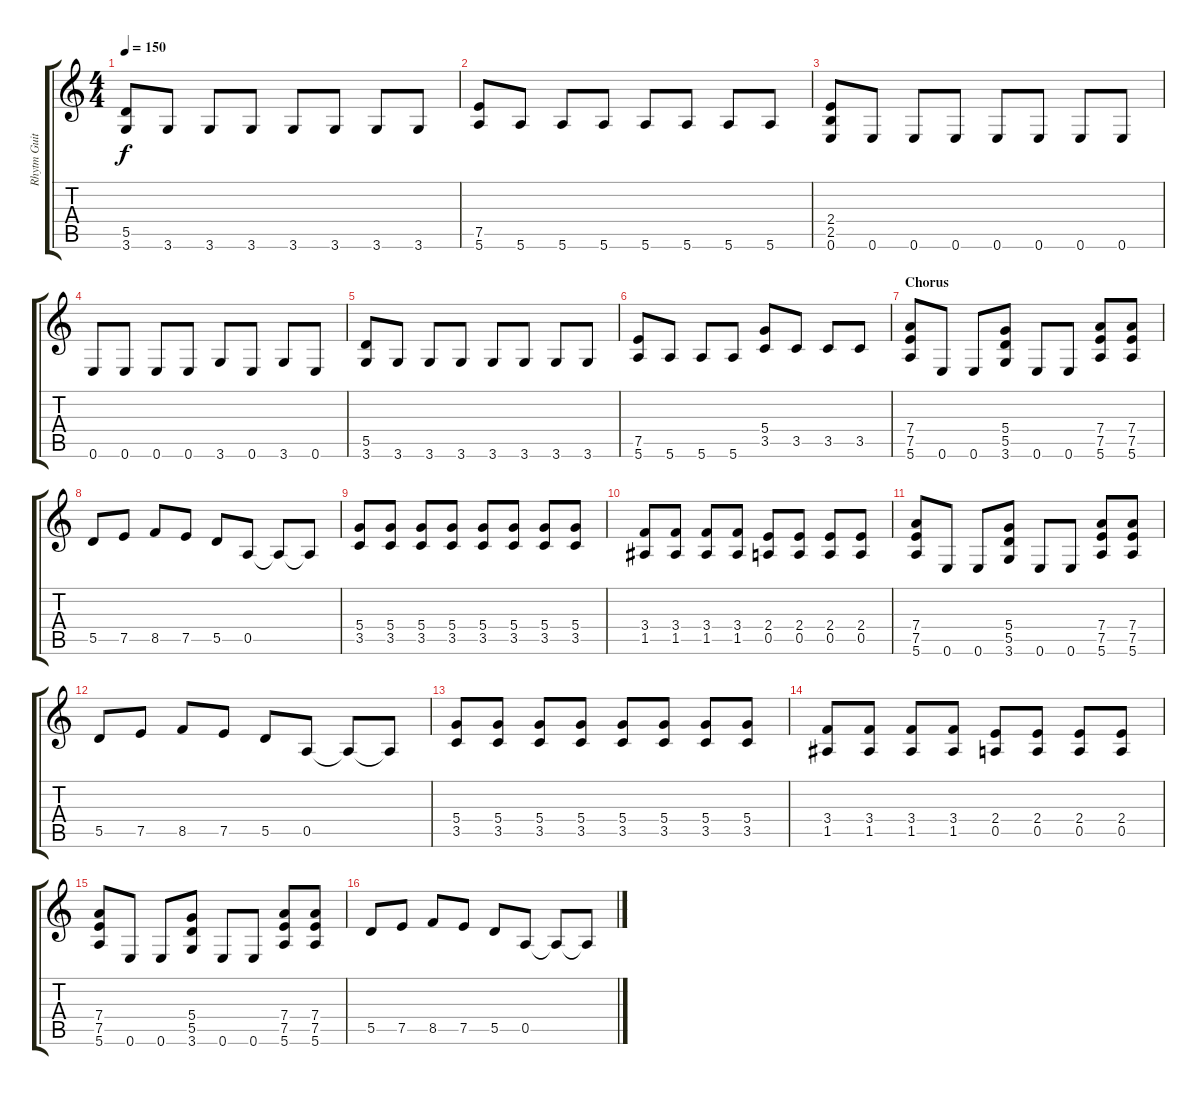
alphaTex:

\track ("Rhytm Guitar" "Rhytm Guit") {instrument distortionguitar}
\staff {score tabs}
\tuning (E4 B3 G3 D3 A2 E2) {hide}
\ts (4 4)
\tempo 150
\clef g2
\ks c
(5.5 3.6).8{dy f} 3.6.8 3.6.8 3.6.8 3.6.8 3.6.8 3.6.8 3.6.8 |
(7.5 5.6).8 5.6.8 5.6.8 5.6.8 5.6.8 5.6.8 5.6.8 5.6.8 |
(2.4 2.5 0.6).8 0.6.8 0.6.8 0.6.8 0.6.8 0.6.8 0.6.8 0.6.8 |
0.6.8 0.6.8 0.6.8 0.6.8 3.6.8 0.6.8 3.6.8 0.6.8 |
(5.5 3.6).8 3.6.8 3.6.8 3.6.8 3.6.8 3.6.8 3.6.8 3.6.8 |
(7.5 5.6).8 5.6.8 5.6.8 5.6.8 (5.4 3.5).8 3.5.8 3.5.8 3.5.8 |
\section ("" "Chorus")
(7.4 7.5 5.6).8 0.6.8 0.6.8 (5.4 5.5 3.6).8 0.6.8 0.6.8 (7.4 7.5 5.6).8 (7.4 7.5 5.6).8 |
5.5.8 7.5.8 8.5.8 7.5.8 5.5.8 0.5.8 0.5{t}.8 0.5{t}.8 |
(5.4 3.5).8 (5.4 3.5).8 (5.4 3.5).8 (5.4 3.5).8 (5.4 3.5).8 (5.4 3.5).8 (5.4 3.5).8 (5.4 3.5).8 |
(3.4 1.5).8 (3.4 1.5).8 (3.4 1.5).8 (3.4 1.5).8 (2.4 0.5).8 (2.4 0.5).8 (2.4 0.5).8 (2.4 0.5).8 |
(7.4 7.5 5.6).8 0.6.8 0.6.8 (5.4 5.5 3.6).8 0.6.8 0.6.8 (7.4 7.5 5.6).8 (7.4 7.5 5.6).8 |
5.5.8 7.5.8 8.5.8 7.5.8 5.5.8 0.5.8 0.5{t}.8 0.5{t}.8 |
(5.4 3.5).8 (5.4 3.5).8 (5.4 3.5).8 (5.4 3.5).8 (5.4 3.5).8 (5.4 3.5).8 (5.4 3.5).8 (5.4 3.5).8 |
(3.4 1.5).8 (3.4 1.5).8 (3.4 1.5).8 (3.4 1.5).8 (2.4 0.5).8 (2.4 0.5).8 (2.4 0.5).8 (2.4 0.5).8 |
(7.4 7.5 5.6).8 0.6.8 0.6.8 (5.4 5.5 3.6).8 0.6.8 0.6.8 (7.4 7.5 5.6).8 (7.4 7.5 5.6).8 |
5.5.8 7.5.8 8.5.8 7.5.8 5.5.8 0.5.8 0.5{t}.8 0.5{t}.8
